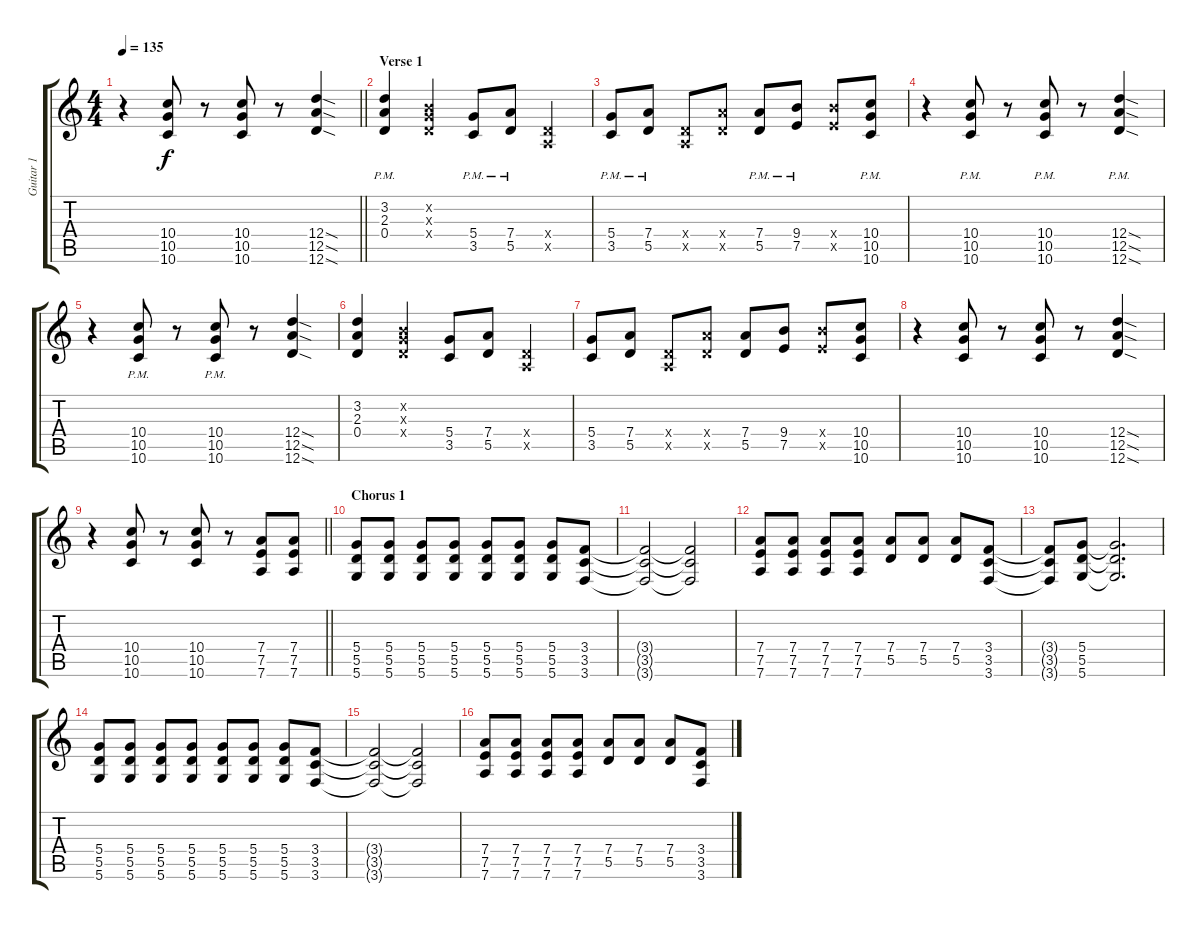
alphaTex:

\track ("Guitar 1" "Guitar 1") {instrument overdrivenguitar}
\staff {score tabs}
\tuning (E4 B3 G3 D3 A2 D2) {hide}
\ts (4 4)
\tempo 135
\clef g2
\barLineRight lightlight
\ks c
r.4{dy f} (10.4 10.5 10.6).8 r.8 (10.4 10.5 10.6).8 r.8 (12.4{sod} 12.5{sod} 12.6{sod}).4 |
\section ("" "Verse 1")
(3.2{pm} 2.3{pm} 0.4{pm}).4 (0.2{x} 0.3{x} 0.4{x}).4 (5.4{pm} 3.5{pm}).8 (7.4{pm} 5.5{pm}).8 (0.4{x} 0.5{x}).4 |
(5.4{pm} 3.5{pm}).8 (7.4{pm} 5.5{pm}).8 (0.4{x} 0.5{x}).8 (7.4{x} 5.5{x}).8 (7.4{pm} 5.5{pm}).8 (9.4{pm} 7.5{pm}).8 (9.4{x} 7.5{x}).8 (10.4{pm} 10.5{pm} 10.6{pm}).8 |
r.4 (10.4{pm} 10.5{pm} 10.6{pm}).8 r.8 (10.4{pm} 10.5{pm} 10.6{pm}).8 r.8 (12.4{sod pm} 12.5{sod pm} 12.6{sod pm}).4 |
r.4 (10.4{pm} 10.5{pm} 10.6{pm}).8 r.8 (10.4{pm} 10.5{pm} 10.6{pm}).8 r.8 (12.4{sod} 12.5{sod} 12.6{sod}).4 |
(3.2 2.3 0.4).4 (0.2{x} 0.3{x} 0.4{x}).4 (5.4 3.5).8 (7.4 5.5).8 (0.4{x} 0.5{x}).4 |
(5.4 3.5).8 (7.4 5.5).8 (0.4{x} 0.5{x}).8 (7.4{x} 5.5{x}).8 (7.4 5.5).8 (9.4 7.5).8 (9.4{x} 7.5{x}).8 (10.4 10.5 10.6).8 |
r.4 (10.4 10.5 10.6).8 r.8 (10.4 10.5 10.6).8 r.8 (12.4{sod} 12.5{sod} 12.6{sod}).4 |
\barLineRight lightlight
r.4 (10.4 10.5 10.6).8 r.8 (10.4 10.5 10.6).8 r.8 (7.4 7.5 7.6).8 (7.4 7.5 7.6).8 |
\section ("" "Chorus 1")
(5.4 5.5 5.6).8 (5.4 5.5 5.6).8 (5.4 5.5 5.6).8 (5.4 5.5 5.6).8 (5.4 5.5 5.6).8 (5.4 5.5 5.6).8 (5.4 5.5 5.6).8 (3.4 3.5 3.6).8 |
(3.4{t} 3.5{t} 3.6{t}).2 (3.4{t} 3.5{t} 3.6{t}).2 |
(7.4 7.5 7.6).8 (7.4 7.5 7.6).8 (7.4 7.5 7.6).8 (7.4 7.5 7.6).8 (7.4 5.5).8 (7.4 5.5).8 (7.4 5.5).8 (3.4 3.5 3.6).8 |
(3.4{t} 3.5{t} 3.6{t}).8 (5.4 5.5 5.6).8 (5.4{t} 5.5{t} 5.6{t}).2{d} |
(5.4 5.5 5.6).8 (5.4 5.5 5.6).8 (5.4 5.5 5.6).8 (5.4 5.5 5.6).8 (5.4 5.5 5.6).8 (5.4 5.5 5.6).8 (5.4 5.5 5.6).8 (3.4 3.5 3.6).8 |
(3.4{t} 3.5{t} 3.6{t}).2 (3.4{t} 3.5{t} 3.6{t}).2 |
(7.4 7.5 7.6).8 (7.4 7.5 7.6).8 (7.4 7.5 7.6).8 (7.4 7.5 7.6).8 (7.4 5.5).8 (7.4 5.5).8 (7.4 5.5).8 (3.4 3.5 3.6).8
